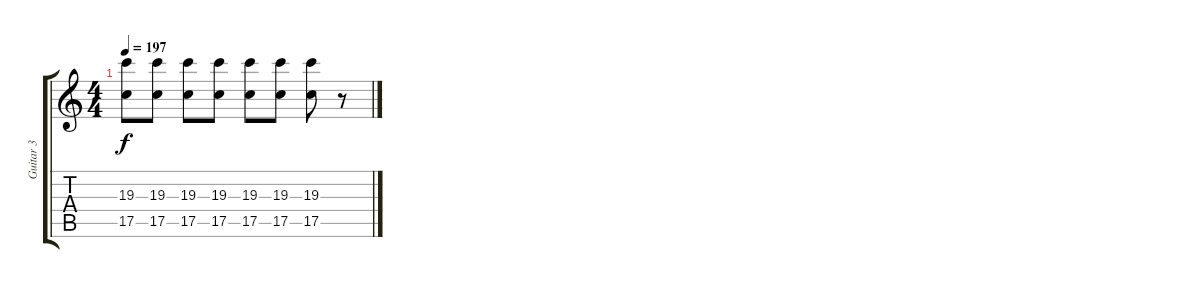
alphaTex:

\track ("Guitar 3" "Guitar 3") {instrument distortionguitar}
\staff {score tabs}
\tuning (D4 A3 F3 C3 G2 D2) {hide}
\ts (4 4)
\tempo 197
\clef g2
\ks c
(19.3{t} 17.5{t}).8{dy f} (19.3 17.5).8 (19.3 17.5).8 (19.3 17.5).8 (19.3 17.5).8 (19.3 17.5).8 (19.3 17.5).8 r.8
